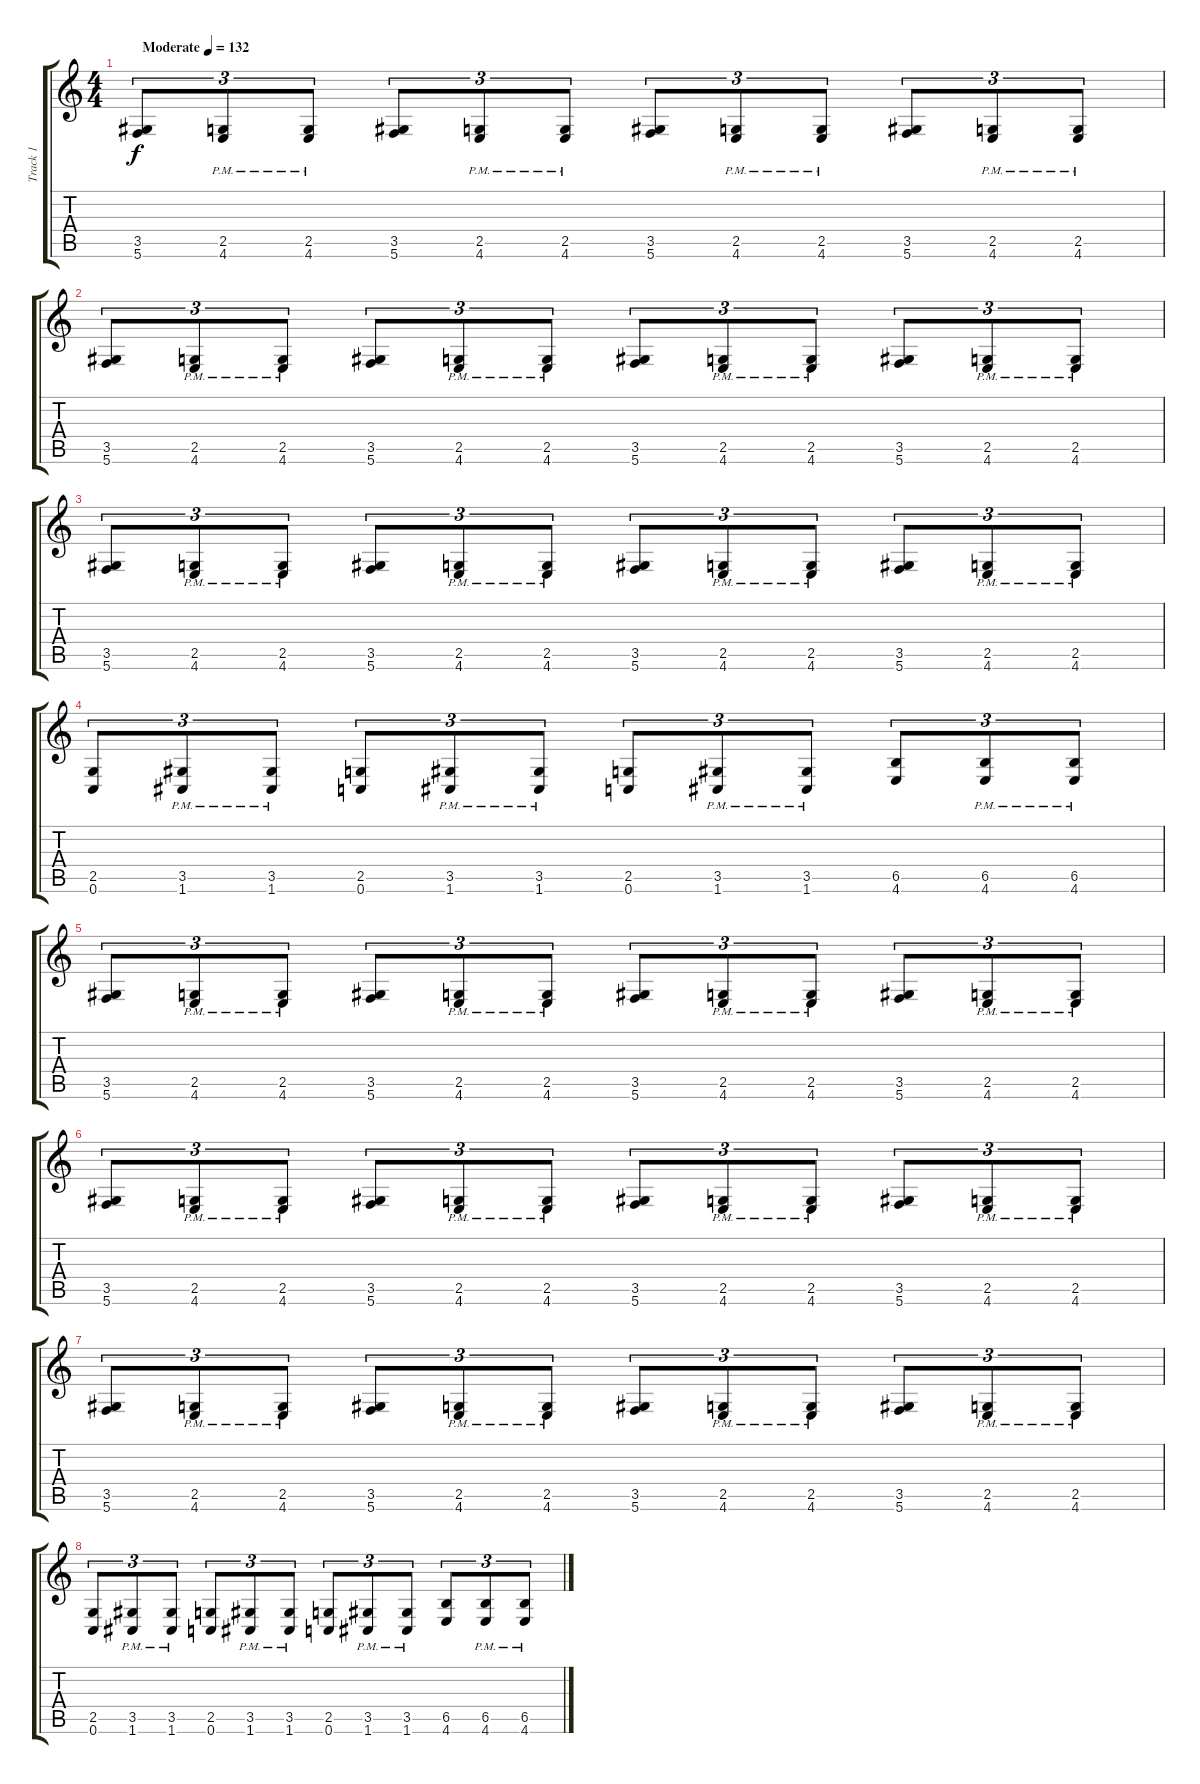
\track ("Track 1" "Track 1") {instrument distortionguitar}
\staff {score tabs}
\tuning (C4 G3 Eb3 Bb2 F2 C2) {hide}
\ts (4 4)
\tempo (132 "Moderate")
\clef g2
\ks c
(3.5 5.6).8{tu (3 2) dy f instrument distortionguitar} (2.5{pm} 4.6{pm}).8{tu (3 2)} (2.5{pm} 4.6{pm}).8{tu (3 2)} (3.5 5.6).8{tu (3 2)} (2.5{pm} 4.6{pm}).8{tu (3 2)} (2.5{pm} 4.6{pm}).8{tu (3 2)} (3.5 5.6).8{tu (3 2)} (2.5{pm} 4.6{pm}).8{tu (3 2)} (2.5{pm} 4.6{pm}).8{tu (3 2)} (3.5 5.6).8{tu (3 2)} (2.5{pm} 4.6{pm}).8{tu (3 2)} (2.5{pm} 4.6{pm}).8{tu (3 2)} |
(3.5 5.6).8{tu (3 2)} (2.5{pm} 4.6{pm}).8{tu (3 2)} (2.5{pm} 4.6{pm}).8{tu (3 2)} (3.5 5.6).8{tu (3 2)} (2.5{pm} 4.6{pm}).8{tu (3 2)} (2.5{pm} 4.6{pm}).8{tu (3 2)} (3.5 5.6).8{tu (3 2)} (2.5{pm} 4.6{pm}).8{tu (3 2)} (2.5{pm} 4.6{pm}).8{tu (3 2)} (3.5 5.6).8{tu (3 2)} (2.5{pm} 4.6{pm}).8{tu (3 2)} (2.5{pm} 4.6{pm}).8{tu (3 2)} |
(3.5 5.6).8{tu (3 2)} (2.5{pm} 4.6{pm}).8{tu (3 2)} (2.5{pm} 4.6{pm}).8{tu (3 2)} (3.5 5.6).8{tu (3 2)} (2.5{pm} 4.6{pm}).8{tu (3 2)} (2.5{pm} 4.6{pm}).8{tu (3 2)} (3.5 5.6).8{tu (3 2)} (2.5{pm} 4.6{pm}).8{tu (3 2)} (2.5{pm} 4.6{pm}).8{tu (3 2)} (3.5 5.6).8{tu (3 2)} (2.5{pm} 4.6{pm}).8{tu (3 2)} (2.5{pm} 4.6{pm}).8{tu (3 2)} |
(2.5 0.6).8{tu (3 2)} (3.5{pm} 1.6{pm}).8{tu (3 2)} (3.5{pm} 1.6{pm}).8{tu (3 2)} (2.5 0.6).8{tu (3 2)} (3.5{pm} 1.6{pm}).8{tu (3 2)} (3.5{pm} 1.6{pm}).8{tu (3 2)} (2.5 0.6).8{tu (3 2)} (3.5{pm} 1.6{pm}).8{tu (3 2)} (3.5{pm} 1.6{pm}).8{tu (3 2)} (6.5 4.6).8{tu (3 2)} (6.5{pm} 4.6{pm}).8{tu (3 2)} (6.5{pm} 4.6{pm}).8{tu (3 2)} |
(3.5 5.6).8{tu (3 2)} (2.5{pm} 4.6{pm}).8{tu (3 2)} (2.5{pm} 4.6{pm}).8{tu (3 2)} (3.5 5.6).8{tu (3 2)} (2.5{pm} 4.6{pm}).8{tu (3 2)} (2.5{pm} 4.6{pm}).8{tu (3 2)} (3.5 5.6).8{tu (3 2)} (2.5{pm} 4.6{pm}).8{tu (3 2)} (2.5{pm} 4.6{pm}).8{tu (3 2)} (3.5 5.6).8{tu (3 2)} (2.5{pm} 4.6{pm}).8{tu (3 2)} (2.5{pm} 4.6{pm}).8{tu (3 2)} |
(3.5 5.6).8{tu (3 2)} (2.5{pm} 4.6{pm}).8{tu (3 2)} (2.5{pm} 4.6{pm}).8{tu (3 2)} (3.5 5.6).8{tu (3 2)} (2.5{pm} 4.6{pm}).8{tu (3 2)} (2.5{pm} 4.6{pm}).8{tu (3 2)} (3.5 5.6).8{tu (3 2)} (2.5{pm} 4.6{pm}).8{tu (3 2)} (2.5{pm} 4.6{pm}).8{tu (3 2)} (3.5 5.6).8{tu (3 2)} (2.5{pm} 4.6{pm}).8{tu (3 2)} (2.5{pm} 4.6{pm}).8{tu (3 2)} |
(3.5 5.6).8{tu (3 2)} (2.5{pm} 4.6{pm}).8{tu (3 2)} (2.5{pm} 4.6{pm}).8{tu (3 2)} (3.5 5.6).8{tu (3 2)} (2.5{pm} 4.6{pm}).8{tu (3 2)} (2.5{pm} 4.6{pm}).8{tu (3 2)} (3.5 5.6).8{tu (3 2)} (2.5{pm} 4.6{pm}).8{tu (3 2)} (2.5{pm} 4.6{pm}).8{tu (3 2)} (3.5 5.6).8{tu (3 2)} (2.5{pm} 4.6{pm}).8{tu (3 2)} (2.5{pm} 4.6{pm}).8{tu (3 2)} |
(2.5 0.6).8{tu (3 2)} (3.5{pm} 1.6{pm}).8{tu (3 2)} (3.5{pm} 1.6{pm}).8{tu (3 2)} (2.5 0.6).8{tu (3 2)} (3.5{pm} 1.6{pm}).8{tu (3 2)} (3.5{pm} 1.6{pm}).8{tu (3 2)} (2.5 0.6).8{tu (3 2)} (3.5{pm} 1.6{pm}).8{tu (3 2)} (3.5{pm} 1.6{pm}).8{tu (3 2)} (6.5 4.6).8{tu (3 2)} (6.5{pm} 4.6{pm}).8{tu (3 2)} (6.5{pm} 4.6{pm}).8{tu (3 2)}
